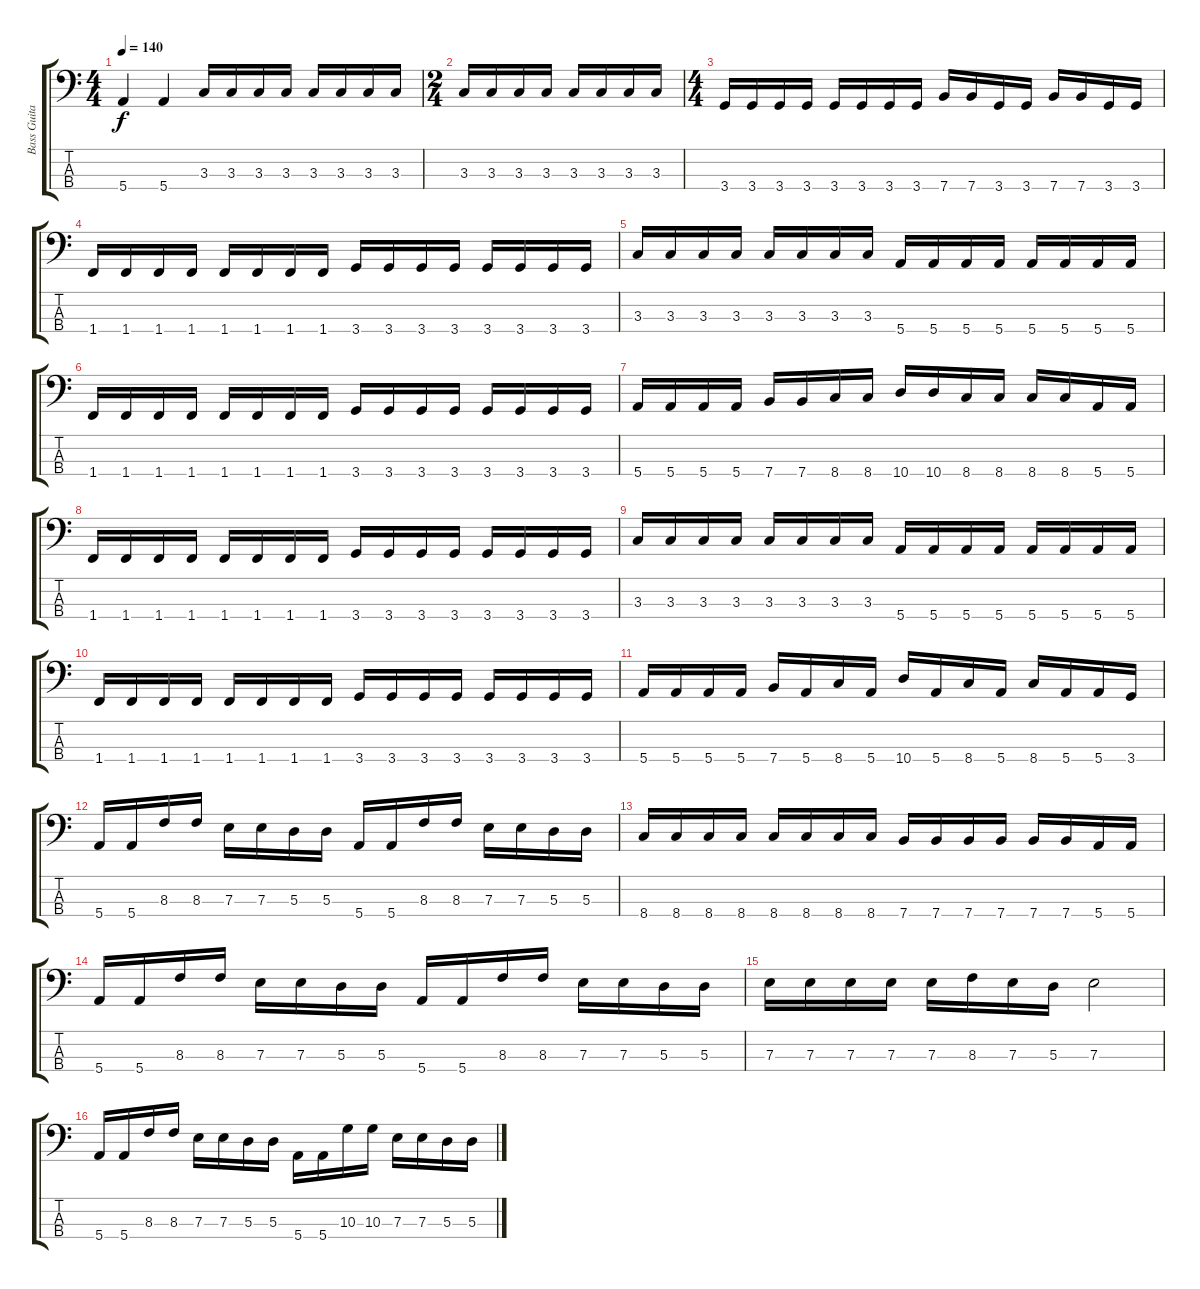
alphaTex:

\track ("Bass Guitar" "Bass Guita") {instrument electricbasspick}
\staff {score tabs}
\tuning (G2 D2 A1 E1) {hide}
\ts (4 4)
\tempo 140
\clef f4
\ks c
5.4.4{dy f} 5.4.4 3.3.16 3.3.16 3.3.16 3.3.16 3.3.16 3.3.16 3.3.16 3.3.16 |
\ts (2 4)
3.3.16 3.3.16 3.3.16 3.3.16 3.3.16 3.3.16 3.3.16 3.3.16 |
\ts (4 4)
3.4.16 3.4.16 3.4.16 3.4.16 3.4.16 3.4.16 3.4.16 3.4.16 7.4.16 7.4.16 3.4.16 3.4.16 7.4.16 7.4.16 3.4.16 3.4.16 |
1.4.16 1.4.16 1.4.16 1.4.16 1.4.16 1.4.16 1.4.16 1.4.16 3.4.16 3.4.16 3.4.16 3.4.16 3.4.16 3.4.16 3.4.16 3.4.16 |
3.3.16 3.3.16 3.3.16 3.3.16 3.3.16 3.3.16 3.3.16 3.3.16 5.4.16 5.4.16 5.4.16 5.4.16 5.4.16 5.4.16 5.4.16 5.4.16 |
1.4.16 1.4.16 1.4.16 1.4.16 1.4.16 1.4.16 1.4.16 1.4.16 3.4.16 3.4.16 3.4.16 3.4.16 3.4.16 3.4.16 3.4.16 3.4.16 |
5.4.16 5.4.16 5.4.16 5.4.16 7.4.16 7.4.16 8.4.16 8.4.16 10.4.16 10.4.16 8.4.16 8.4.16 8.4.16 8.4.16 5.4.16 5.4.16 |
1.4.16 1.4.16 1.4.16 1.4.16 1.4.16 1.4.16 1.4.16 1.4.16 3.4.16 3.4.16 3.4.16 3.4.16 3.4.16 3.4.16 3.4.16 3.4.16 |
3.3.16 3.3.16 3.3.16 3.3.16 3.3.16 3.3.16 3.3.16 3.3.16 5.4.16 5.4.16 5.4.16 5.4.16 5.4.16 5.4.16 5.4.16 5.4.16 |
1.4.16 1.4.16 1.4.16 1.4.16 1.4.16 1.4.16 1.4.16 1.4.16 3.4.16 3.4.16 3.4.16 3.4.16 3.4.16 3.4.16 3.4.16 3.4.16 |
5.4.16 5.4.16 5.4.16 5.4.16 7.4.16 5.4.16 8.4.16 5.4.16 10.4.16 5.4.16 8.4.16 5.4.16 8.4.16 5.4.16 5.4.16 3.4.16 |
5.4.16 5.4.16 8.3.16 8.3.16 7.3.16 7.3.16 5.3.16 5.3.16 5.4.16 5.4.16 8.3.16 8.3.16 7.3.16 7.3.16 5.3.16 5.3.16 |
8.4.16 8.4.16 8.4.16 8.4.16 8.4.16 8.4.16 8.4.16 8.4.16 7.4.16 7.4.16 7.4.16 7.4.16 7.4.16 7.4.16 5.4.16 5.4.16 |
5.4.16 5.4.16 8.3.16 8.3.16 7.3.16 7.3.16 5.3.16 5.3.16 5.4.16 5.4.16 8.3.16 8.3.16 7.3.16 7.3.16 5.3.16 5.3.16 |
7.3.16 7.3.16 7.3.16 7.3.16 7.3.16 8.3.16 7.3.16 5.3.16 7.3.2 |
5.4.16 5.4.16 8.3.16 8.3.16 7.3.16 7.3.16 5.3.16 5.3.16 5.4.16 5.4.16 10.3.16 10.3.16 7.3.16 7.3.16 5.3.16 5.3.16
